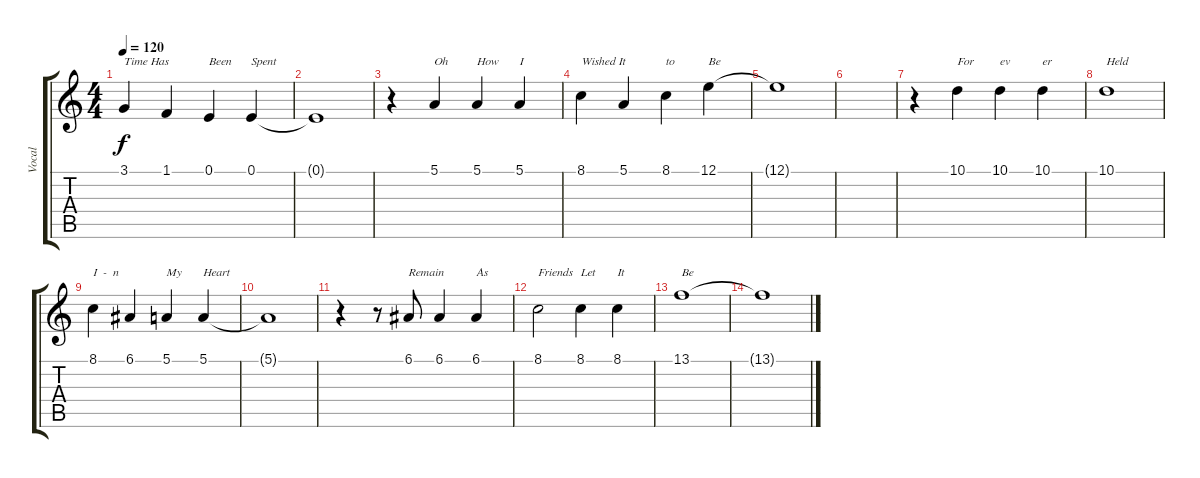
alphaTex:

\track ("Vocal" "Vocal") {instrument frenchhorn}
\staff {score tabs}
\tuning (E4 B3 G3 D3 A2 E2) {hide}
\ts (4 4)
\tempo 120
\clef g2
\ks c
3.1.4{txt "Time Has" dy f} 1.1.4 0.1.4{txt "Been"} 0.1.4{txt "Spent"} |
0.1{t}.1 |
r.4 5.1.4{txt "Oh"} 5.1.4{txt "How"} 5.1.4{txt "I"} |
8.1.4{txt "Wished It"} 5.1.4 8.1.4{txt "to"} 12.1.4{txt "Be"} |
12.1{t}.1 |
|
r.4 10.1.4{txt "For"} 10.1.4{txt "ev"} 10.1.4{txt "er"} |
10.1.1{txt "Held"} |
8.1.4{txt "I  -  n"} 6.1.4 5.1.4{txt "My"} 5.1.4{txt "Heart"} |
5.1{t}.1 |
r.4 r.8 6.1.8{txt "Remain"} 6.1.4 6.1.4{txt "As"} |
8.1.2{txt "Friends"} 8.1.4{txt "Let"} 8.1.4{txt "It"} |
13.1.1{txt "Be"} |
13.1{t}.1
